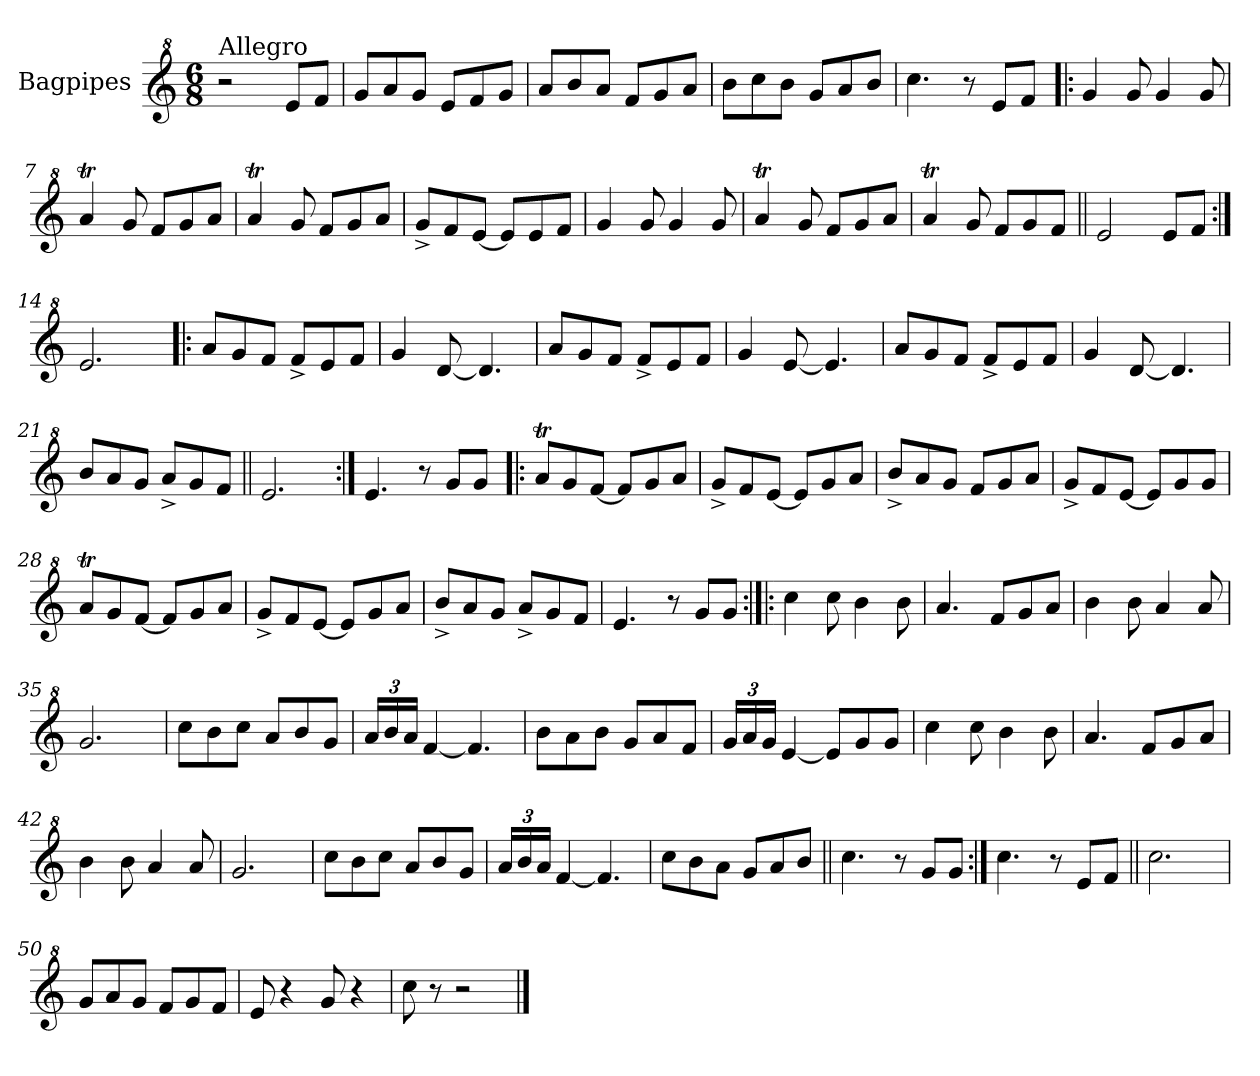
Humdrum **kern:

**kern
*part1
*staff1
*I"Bagpipes
*I'Bag
*clefG^2
*k[]
*C:
*M6/8
=1
!LO:TX:a:t=Allegro
2r
8ee/L
8ff/J
=2
8gg/L
8aa/
8gg/J
8ee/L
8ff/
8gg/J
=3
8aa/L
8bb/
8aa/J
8ff/L
8gg/
8aa/J
=4
8bb\L
8ccc\
8bb\J
8gg/L
8aa/
8bb/J
=5
4.ccc\
8r
8ee/L
8ff/J
=6!|:
4gg/
8gg/
4gg/
8gg/
=7
4aaT/
8gg/
8ff/L
8gg/
8aa/J
!!LO:LB:g=z
=8
4aaT/
8gg/
8ff/L
8gg/
8aa/J
=9
8gg^/L
8ff/
[8ee/J
8ee/L]
8ee/
8ff/J
=10
4gg/
8gg/
4gg/
8gg/
=11
4aaT/
8gg/
8ff/L
8gg/
8aa/J
=12
4aaT/
8gg/
8ff/L
8gg/
8ff/J
=13||
2ee/
8ee/L
8ff/J
=14:|!
2.ee/
!!LO:LB:g=z
=15!|:
8aa/L
8gg/
8ff/J
8ff^/L
8ee/
8ff/J
=16
4gg/
[8dd/
4.dd/]
=17
8aa/L
8gg/
8ff/J
8ff^/L
8ee/
8ff/J
=18
4gg/
[8ee/
4.ee/]
=19
8aa/L
8gg/
8ff/J
8ff^/L
8ee/
8ff/J
=20
4gg/
[8dd/
4.dd/]
=21
8bb/L
8aa/
8gg/J
8aa^/L
8gg/
8ff/J
=22||
2.ee/
!!LO:LB:g=z
=23:|!
4.ee/
8r
8gg/L
8gg/J
=24!|:
8aaT/L
8gg/
[8ff/J
8ff/L]
8gg/
8aa/J
=25
8gg^/L
8ff/
[8ee/J
8ee/L]
8gg/
8aa/J
=26
8bb^/L
8aa/
8gg/J
8ff/L
8gg/
8aa/J
=27
8gg^/L
8ff/
[8ee/J
8ee/L]
8gg/
8gg/J
=28
8aaT/L
8gg/
[8ff/J
8ff/L]
8gg/
8aa/J
!!LO:LB:g=z
=29
8gg^/L
8ff/
[8ee/J
8ee/L]
8gg/
8aa/J
=30
8bb^/L
8aa/
8gg/J
8aa^/L
8gg/
8ff/J
=31
4.ee/
8r
8gg/L
8gg/J
=32:|!|:
4ccc\
8ccc\
4bb\
8bb\
=33
4.aa/
8ff/L
8gg/
8aa/J
=34
4bb\
8bb\
4aa/
8aa/
=35
2.gg/
=36
8ccc\L
8bb\
8ccc\J
8aa/L
8bb/
8gg/J
!!LO:LB:g=z
=37
*Xbrackettup
24aa/LL
24bb/
24aa/JJ
[4ff/
4.ff/]
=38
8bb\L
8aa\
8bb\J
8gg/L
8aa/
8ff/J
=39
24gg/LL
24aa/
24gg/JJ
[4ee/
8ee/L]
8gg/
8gg/J
=40
4ccc\
8ccc\
4bb\
8bb\
=41
4.aa/
8ff/L
8gg/
8aa/J
=42
4bb\
8bb\
4aa/
8aa/
=43
2.gg/
!!LO:LB:g=z
=44
8ccc\L
8bb\
8ccc\J
8aa/L
8bb/
8gg/J
=45
24aa/LL
24bb/
24aa/JJ
[4ff/
4.ff/]
=46
8ccc\L
8bb\
8aa\J
8gg/L
8aa/
8bb/J
=47||
4.ccc\
8r
8gg/L
8gg/J
=48:|!
4.ccc\
8r
8ee/L
8ff/J
=49||
2.ccc\
=50
8gg/L
8aa/
8gg/J
8ff/L
8gg/
8ff/J
!!LO:LB:g=z
=51
8ee/
4r
8gg/
4r
=52
8ccc\
8r
2r
==
*-
